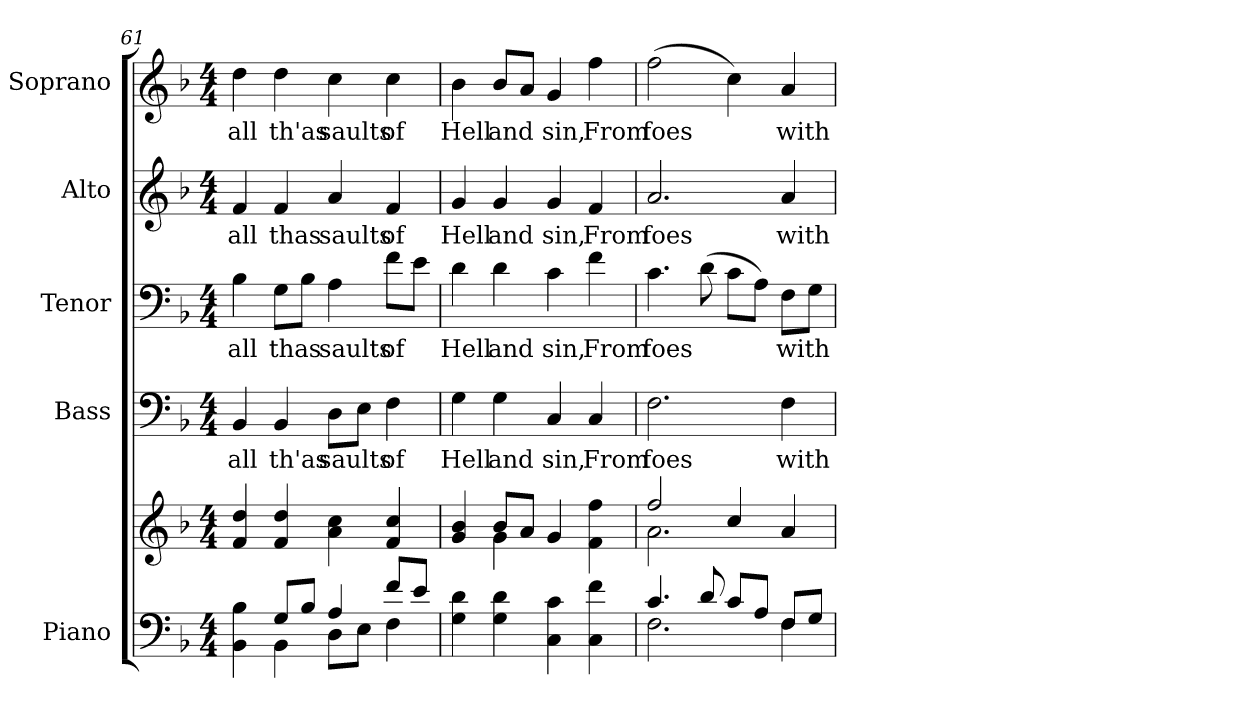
**kern	**kern	**kern	**text	**kern	**text	**kern	**text	**kern	**text
*part5	*part5	*part4	*part4	*part3	*part3	*part2	*part2	*part1	*part1
*staff6	*staff5	*staff4	*staff4	*staff3	*staff3	*staff2	*staff2	*staff1	*staff1
*I"Piano	*	*I"Bass	*	*I"Tenor	*	*I"Alto	*	*I"Soprano	*
*I'Pno.	*	*I'B.	*	*I'T.	*	*I'A.	*	*I'S.	*
*clefF4	*clefG2	*clefF4	*	*clefF4	*	*clefG2	*	*clefG2	*
*k[b-]	*k[b-]	*k[b-]	*	*k[b-]	*	*k[b-]	*	*k[b-]	*
*F:	*F:	*F:	*	*F:	*	*F:	*	*F:	*
*M4/4	*M4/4	*M4/4	*	*M4/4	*	*M4/4	*	*M4/4	*
=61	=61	=61	=61	=61	=61	=61	=61	=61	=61
*^	*	*	*	*	*	*	*	*	*
!	!	!	!	!LO:LY:b:color=#000000	!	!	!	!	!	!
!	!	!	!	!	!	!LO:LY:b:color=#000000	!	!	!	!
!	!	!	!	!	!	!	!	!LO:LY:b:color=#000000	!	!
!	!	!	!	!	!	!	!	!	!	!LO:LY:b:color=#000000
4BB-i\ 4B-i	4ryy	4fi/ 4ddi	4BB-i/	all	4B-i\	all	4fi/	all	4ddi\	all
!	!	!	!	!LO:LY:b:color=#000000	!	!	!	!	!	!
!	!	!	!	!	!	!LO:LY:b:color=#000000	!	!	!	!
!	!	!	!	!	!	!	!	!LO:LY:b:color=#000000	!	!
!	!	!	!	!	!	!	!	!	!	!LO:LY:b:color=#000000
8Gi/L	4BB-i\	4fi/ 4ddi	4BB-i/	th'as	8Gi\L	thas	4fi/	thas	4ddi\	th'as
8B-i/J	.	.	.	.	8B-i\J	.	.	.	.	.
!	!	!	!	!LO:LY:b:color=#000000	!	!	!	!	!	!
!	!	!	!	!	!	!LO:LY:b:color=#000000	!	!	!	!
!	!	!	!	!	!	!	!	!LO:LY:b:color=#000000	!	!
!	!	!	!	!	!	!	!	!	!	!LO:LY:b:color=#000000
4Ai/	8Di\L	4ai\ 4cci	8Di\L	saults	4Ai\	saults	4ai/	saults	4cci\	saults
.	8Ei\J	.	8Ei\J	.	.	.	.	.	.	.
!	!	!	!	!LO:LY:b:color=#000000	!	!	!	!	!	!
!	!	!	!	!	!	!LO:LY:b:color=#000000	!	!	!	!
!	!	!	!	!	!	!	!	!LO:LY:b:color=#000000	!	!
!	!	!	!	!	!	!	!	!	!	!LO:LY:b:color=#000000
8fi/L	4Fi\	4fi/ 4cci	4Fi\	of	8fi\L	of	4fi/	of	4cci\	of
8ei/J	.	.	.	.	8ei\J	.	.	.	.	.
*v	*v	*	*	*	*	*	*	*	*	*
!!LO:PB:g=z
=62	=62	=62	=62	=62	=62	=62	=62	=62	=62
*	*^	*	*	*	*	*	*	*	*
!	!	!	!	!LO:LY:b:color=#000000	!	!	!	!	!	!
!	!	!	!	!	!	!LO:LY:b:color=#000000	!	!	!	!
!	!	!	!	!	!	!	!	!LO:LY:b:color=#000000	!	!
!	!	!	!	!	!	!	!	!	!	!LO:LY:b:color=#000000
4Gi\ 4di	4gi/ 4b-i	4ryy	4Gi\	Hell	4di\	Hell	4gi/	Hell	4b-i\	Hell
!	!	!	!	!LO:LY:b:color=#000000	!	!	!	!	!	!
!	!	!	!	!	!	!LO:LY:b:color=#000000	!	!	!	!
!	!	!	!	!	!	!	!	!LO:LY:b:color=#000000	!	!
!	!	!	!	!	!	!	!	!	!	!LO:LY:b:color=#000000
4Gi\ 4di	8b-i/L	4gi\	4Gi\	and	4di\	and	4gi/	and	8b-i/L	and
.	8ai/J	.	.	.	.	.	.	.	8ai/J	.
!	!	!	!	!LO:LY:b:color=#000000	!	!	!	!	!	!
!	!	!	!	!	!	!LO:LY:b:color=#000000	!	!	!	!
!	!	!	!	!	!	!	!	!LO:LY:b:color=#000000	!	!
!	!	!	!	!	!	!	!	!	!	!LO:LY:b:color=#000000
4Ci\ 4ci	4gi/	2ryy	4Ci/	sin,	4ci\	sin,	4gi/	sin,	4gi/	sin,
!	!	!	!	!LO:LY:b:color=#000000	!	!	!	!	!	!
!	!	!	!	!	!	!LO:LY:b:color=#000000	!	!	!	!
!	!	!	!	!	!	!	!	!LO:LY:b:color=#000000	!	!
!	!	!	!	!	!	!	!	!	!	!LO:LY:b:color=#000000
4Ci\ 4fi	4fi\ 4ffi	.	4Ci/	From	4fi\	From	4fi/	From	4ffi\	From
=63	=63	=63	=63	=63	=63	=63	=63	=63	=63	=63
*^	*	*^	*	*	*	*	*	*	*	*
!	!	!	!	!	!	!LO:LY:b:color=#000000	!	!	!	!	!	!
!	!	!	!	!	!	!	!	!LO:LY:b:color=#000000	!	!	!	!
!	!	!	!	!	!	!	!	!	!	!LO:LY:b:color=#000000	!	!
!	!	!	!	!	!	!	!	!	!	!	!	!LO:LY:b:color=#000000
4.ci/	2.Fi\	2ffi/	2.ai\	2ryy	2.Fi\	foes	4.ci\	foes	2.ai/	foes	(2ffi\	foes
8di/	.	.	.	.	.	.	(8di\	.	.	.	.	.
8ci/L	.	4cci/	.	4ryy	.	.	8ci\L	.	.	.	4cci\)	.
8Ai/J	.	.	.	.	.	.	8Ai\J)	.	.	.	.	.
!	!	!	!	!	!	!LO:LY:b:color=#000000	!	!	!	!	!	!
!	!	!	!	!	!	!	!	!LO:LY:b:color=#000000	!	!	!	!
!	!	!	!	!	!	!	!	!	!	!LO:LY:b:color=#000000	!	!
!	!	!	!	!	!	!	!	!	!	!	!	!LO:LY:b:color=#000000
8Fi/L	4Fi\	4ai/	4ryy	4ryy	4Fi\	with-	8Fi\L	with-	4ai/	with-	4ai/	with-
8Gi/J	.	.	.	.	.	.	8Gi\J	.	.	.	.	.
*v	*v	*	*	*	*	*	*	*	*	*	*	*
*	*v	*v	*v	*	*	*	*	*	*	*	*
=	=	=	=	=	=	=	=	=	=
*-	*-	*-	*-	*-	*-	*-	*-	*-	*-
